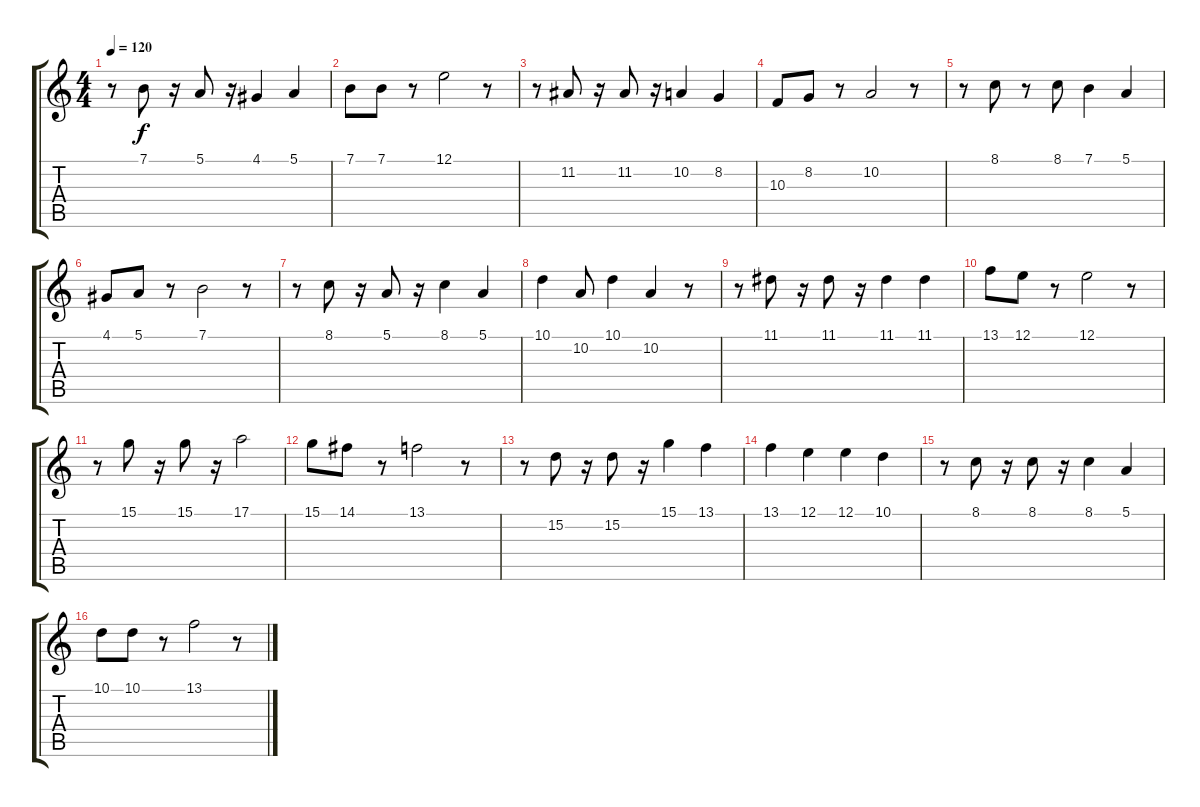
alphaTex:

\track "" {instrument lead3calliope}
\staff {score tabs}
\tuning (E4 B3 G3 D3 A2 E2) {hide}
\ts (4 4)
\tempo 120
\clef g2
\ks c
r.8{dy f} 7.1.8 r.16 5.1.8 r.16 4.1.4 5.1.4 |
7.1.8 7.1.8 r.8 12.1.2 r.8 |
r.8 11.2.8 r.16 11.2.8 r.16 10.2.4 8.2.4 |
10.3.8 8.2.8 r.8 10.2.2 r.8 |
r.8 8.1.8 r.8 8.1.8 7.1.4 5.1.4 |
4.1.8 5.1.8 r.8 7.1.2 r.8 |
r.8 8.1.8 r.16 5.1.8 r.16 8.1.4 5.1.4 |
10.1.4 10.2.8 10.1.4 10.2.4 r.8 |
r.8 11.1.8 r.16 11.1.8 r.16 11.1.4 11.1.4 |
13.1.8 12.1.8 r.8 12.1.2 r.8 |
r.8 15.1.8 r.16 15.1.8 r.16 17.1.2 |
15.1.8 14.1.8 r.8 13.1.2 r.8 |
r.8 15.2.8 r.16 15.2.8 r.16 15.1.4 13.1.4 |
13.1.4 12.1.4 12.1.4 10.1.4 |
r.8 8.1.8 r.16 8.1.8 r.16 8.1.4 5.1.4 |
10.1.8 10.1.8 r.8 13.1.2 r.8
